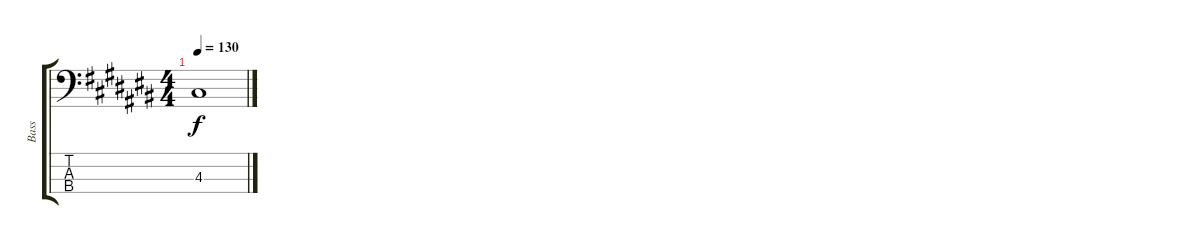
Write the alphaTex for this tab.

\track ("Bass" "Bass") {instrument electricbassfinger}
\staff {score tabs}
\tuning (G2 D2 A1 E1) {hide}
\ts (4 4)
\tempo 130
\clef f4
\ks c#
4.3{t}.1{dy f}
